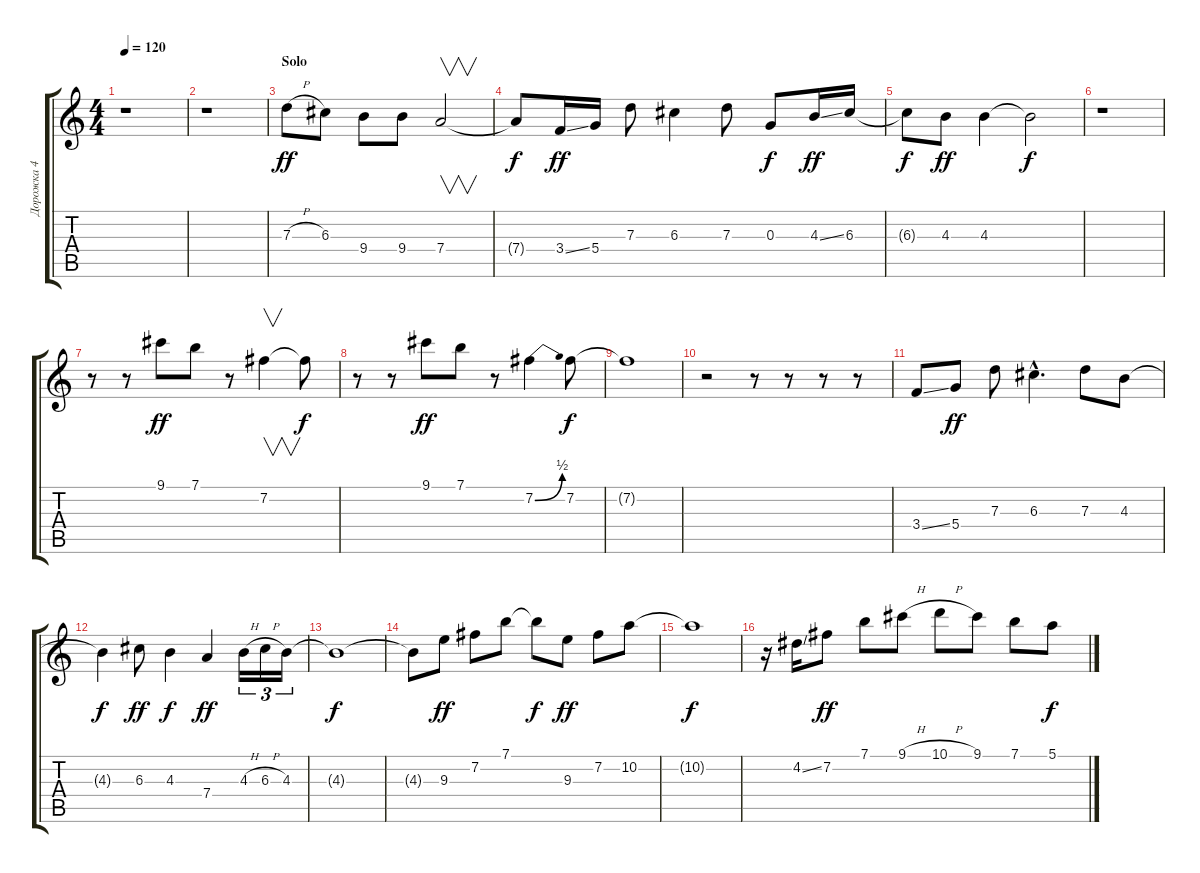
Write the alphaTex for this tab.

\track ("Дорожка 4" "Дорожка 4") {instrument electricguitarclean}
\staff {score tabs}
\tuning (E4 B3 G3 D3 A2 E2) {hide}
\ts (4 4)
\tempo 120
\clef g2
\ks c
r.1{dy ff} |
r.1 |
\section ("" "Solo")
7.3{h}.8 6.3.8 9.4.8 9.4.8 7.4.2{v} |
7.4{t}.8{dy f} 3.4{ss}.16{dy ff} 5.4.16 7.3.8 6.3.4 7.3.8 0.3.8{dy f} 4.3{ss}.16{dy ff} 6.3.16 |
6.3{t}.8{dy f} 4.3.8{dy ff} 4.3.4 4.3{t}.2{dy f} |
r.1 |
r.8 r.8 9.1.8{dy ff} 7.1.8 r.8 7.2.4{v} 7.2{t}.8{dy f} |
r.8 r.8 9.1.8{dy ff} 7.1.8 r.8 7.2{be (bend 0 0 60 2)}.4 7.2.8{dy f} |
7.2{t}.1 |
r.2 r.8 r.8 r.8 r.8 |
3.4{ss}.8 5.4.8{dy ff} 7.3.8 6.3{hac}.4{d} 7.3.8 4.3.8 |
4.3{t}.4{dy f} 6.3.8{dy ff} 4.3.4{dy f} 7.4.4{dy ff} 4.3{h}.16{tu (3 2)} 6.3{h}.16{tu (3 2)} 4.3.16{tu (3 2)} |
4.3{t}.1{dy f} |
4.3{t}.8 9.3.8{dy ff} 7.2.8 7.1.8 7.1{t}.8{dy f} 9.3.8{dy ff} 7.2.8 10.2.8 |
10.2{t}.1{dy f} |
r.16 4.2{ss}.16 7.2.8{dy ff} 7.1.8 9.1{h}.8 10.1{h}.8 9.1.8 7.1.8 5.1{ss}.8{dy f}
